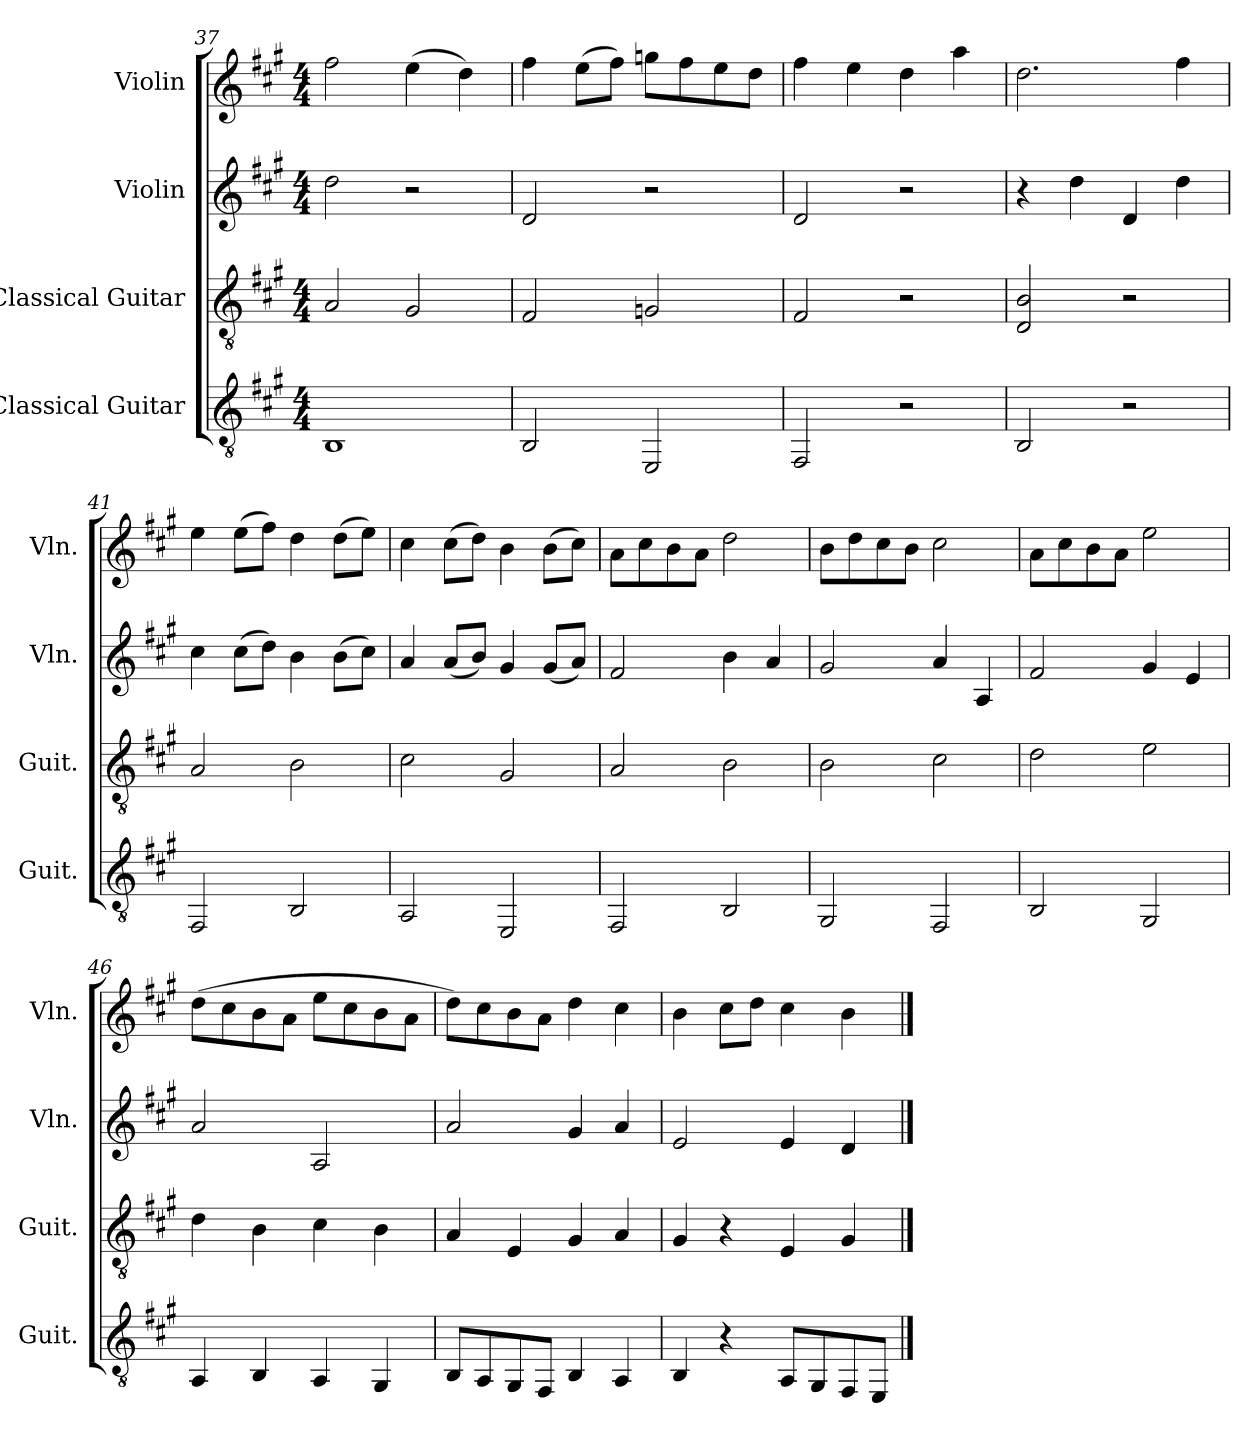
**kern	**kern	**kern	**kern
*part4	*part3	*part2	*part1
*staff4	*staff3	*staff2	*staff1
*I"Classical Guitar	*I"Classical Guitar	*I"Violin	*I"Violin
*I'Guit.	*I'Guit.	*I'Vln.	*I'Vln.
!!LO:LB:g=z
*clefGv2	*clefGv2	*clefG2	*clefG2
*k[f#c#g#]	*k[f#c#g#]	*k[f#c#g#]	*k[f#c#g#]
*M4/4	*M4/4	*M4/4	*M4/4
=37	=37	=37	=37
1BB	2A/	2dd\	2ff#\
.	2G#/	2r	(4ee\
.	.	.	4dd\)
=38	=38	=38	=38
2BB/	2F#/	2d/	4ff#\
.	.	.	(8ee\L
.	.	.	8ff#\J)
2EE/	2Gn/	2r	8ggn\L
.	.	.	8ff#\
.	.	.	8ee\
.	.	.	8dd\J
=39	=39	=39	=39
2FF#/	2F#/	2d/	4ff#\
.	.	.	4ee\
2r	2r	2r	4dd\
.	.	.	4aa\
=40	=40	=40	=40
2BB/	2D/ 2B/	4r	2.dd\
.	.	4dd\	.
2r	2r	4d/	.
.	.	4dd\	4ff#\
=41	=41	=41	=41
2FF#/	2A/	4cc#\	4ee\
.	.	(8cc#\L	(8ee\L
.	.	8dd\J)	8ff#\J)
2BB/	2B\	4b\	4dd\
.	.	(8b\L	(8dd\L
.	.	8cc#\J)	8ee\J)
=42	=42	=42	=42
2AA/	2c#\	4a/	4cc#\
.	.	(8a/L	(8cc#\L
.	.	8b/J)	8dd\J)
2EE/	2G#/	4g#/	4b\
.	.	(8g#/L	(8b\L
.	.	8a/J)	8cc#\J)
=43	=43	=43	=43
2FF#/	2A/	2f#/	8a\L
.	.	.	8cc#\
.	.	.	8b\
.	.	.	8a\J
2BB/	2B\	4b\	2dd\
.	.	4a/	.
!!LO:LB:g=z
=44	=44	=44	=44
2GG#/	2B\	2g#/	8b\L
.	.	.	8dd\
.	.	.	8cc#\
.	.	.	8b\J
2FF#/	2c#\	4a/	2cc#\
.	.	4A/	.
=45	=45	=45	=45
2BB/	2d\	2f#/	8a\L
.	.	.	8cc#\
.	.	.	8b\
.	.	.	8a\J
2GG#/	2e\	4g#/	2ee\
.	.	4e/	.
=46	=46	=46	=46
4AA/	4d\	2a/	(8dd\L
.	.	.	8cc#\
4BB/	4B\	.	8b\
.	.	.	8a\J
4AA/	4c#\	2A/	8ee\L
.	.	.	8cc#\
4GG#/	4B\	.	8b\
.	.	.	8a\J
=47	=47	=47	=47
8BB/L	4A/	2a/	8dd\L)
8AA/	.	.	8cc#\
8GG#/	4E/	.	8b\
8FF#/J	.	.	8a\J
4BB/	4G#/	4g#/	4dd\
4AA/	4A/	4a/	4cc#\
=48	=48	=48	=48
4BB/	4G#/	2e/	4b\
4r	4r	.	8cc#\L
.	.	.	8dd\J
8AA/L	4E/	4e/	4cc#\
8GG#/	.	.	.
8FF#/	4G#/	4d/	4b\
8EE/J	.	.	.
==	==	==	==
*-	*-	*-	*-
